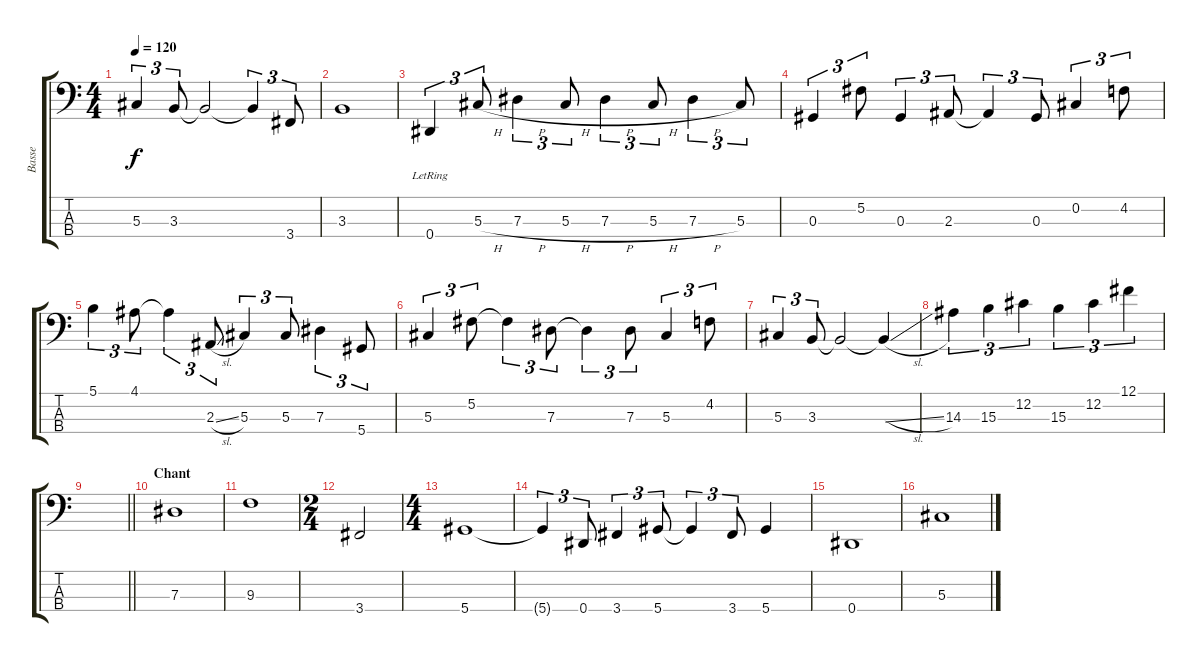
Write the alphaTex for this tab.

\track ("Basse" "Basse") {instrument electricbassfinger}
\staff {score tabs}
\tuning (Gb2 Db2 Ab1 Eb1) {hide}
\ts (4 4)
\tempo 120
\clef f4
\ks c
5.3.4{tu (3 2) dy f} 3.3.8{tu (3 2)} 3.3{t}.2 3.3{t}.4{tu (3 2)} 3.4.8{tu (3 2)} |
3.3.1 |
0.4{lr}.4{tu (3 2)} 5.3{h}.8{tu (3 2)} 7.3{h}.4{tu (3 2)} 5.3{h}.8{tu (3 2)} 7.3{h}.4{tu (3 2)} 5.3{h}.8{tu (3 2)} 7.3{h}.4{tu (3 2)} 5.3.8{tu (3 2)} |
0.3.4{tu (3 2)} 5.2.8{tu (3 2)} 0.3.4{tu (3 2)} 2.3.8{tu (3 2)} 2.3{t}.4{tu (3 2)} 0.3.8{tu (3 2)} 0.2.4{tu (3 2)} 4.2.8{tu (3 2)} |
5.1.4{tu (3 2)} 4.1.8{tu (3 2)} 4.1{t}.4{tu (3 2)} 2.3{sl}.8{tu (3 2)} 5.3.4{tu (3 2)} 5.3.8{tu (3 2)} 7.3.4{tu (3 2)} 5.4.8{tu (3 2)} |
5.3.4{tu (3 2)} 5.2.8{tu (3 2)} 5.2{t}.4{tu (3 2)} 7.3.8{tu (3 2)} 7.3{t}.4{tu (3 2)} 7.3.8{tu (3 2)} 5.3.4{tu (3 2)} 4.2.8{tu (3 2)} |
5.3.4{tu (3 2)} 3.3.8{tu (3 2)} 3.3{t}.2 3.3{sl t}.4 |
14.3.4{tu (3 2)} 15.3.4{tu (3 2)} 12.2.4{tu (3 2)} 15.3.4{tu (3 2)} 12.2.4{tu (3 2)} 12.1.4{tu (3 2)} |
\barLineRight lightlight
|
\section ("" "Chant")
7.3.1 |
9.3.1 |
\ts (2 4)
3.4.2 |
\ts (4 4)
5.4.1 |
5.4{t}.4{tu (3 2)} 0.4.8{tu (3 2)} 3.4.4{tu (3 2)} 5.4.8{tu (3 2)} 5.4{t}.4{tu (3 2)} 3.4.8{tu (3 2)} 5.4.4 |
0.4.1 |
5.3.1
